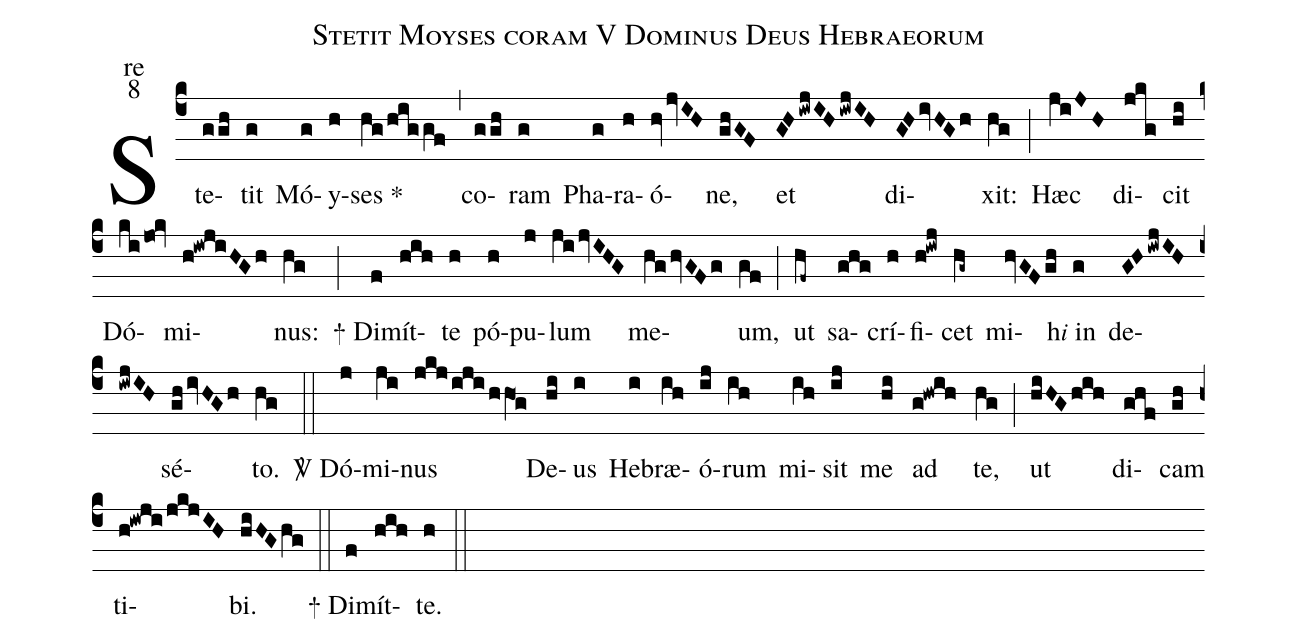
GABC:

name:Stetit Moyses coram V Dominus Deus Hebraeorum;
office-part:re;
mode:8;
%%
(c4) Ste(ggh)tit(g) Mó(g)y(h)ses <sp>*</sp>(hg/higgf) (,)
co(ggh)ram(g) Pha(g)ra(h)ó(hvjvIH)ne,(ghGF) et(GHiwjIHiwjIH) di(GHivHGh)xit:(hg) (;)
Hæc(jiJH) di(jkg)cit(hi) Dó(kijo0@kv)mi(h@iwjiHGh)nus:(hg) (;)
<sp>+</sp> Di(f)mít(hih)te(h) pó(h)pu(j)lum(jijvIHG) me(hghvGFg)um,(gf) (;)
ut(hf~) sa(ghg)crí(h)fi(h!iwj)cet(hg~) mi(hvGFgh)h<e>i</e> in(g) de(GHiwjIHiwjIH)sé(ghivHGh)to.(hg) (::)
<sp>V/</sp> Dó(j)mi(ji)nus(jkj/iji/hhO1g) De(hi)us(i) He(i)bræ(ih)ó(ij)rum(ih) mi(ih)sit(ij)
me(hi) ad(g@hwih) te,(hg) (;)
ut(hiHGhih) di(ghf)cam(gh) ti(h@iwji/jkjIH)bi.(hiHGhg) (::)
<sp>+</sp> Di(f)mít(hih)te.(h)
(::)
